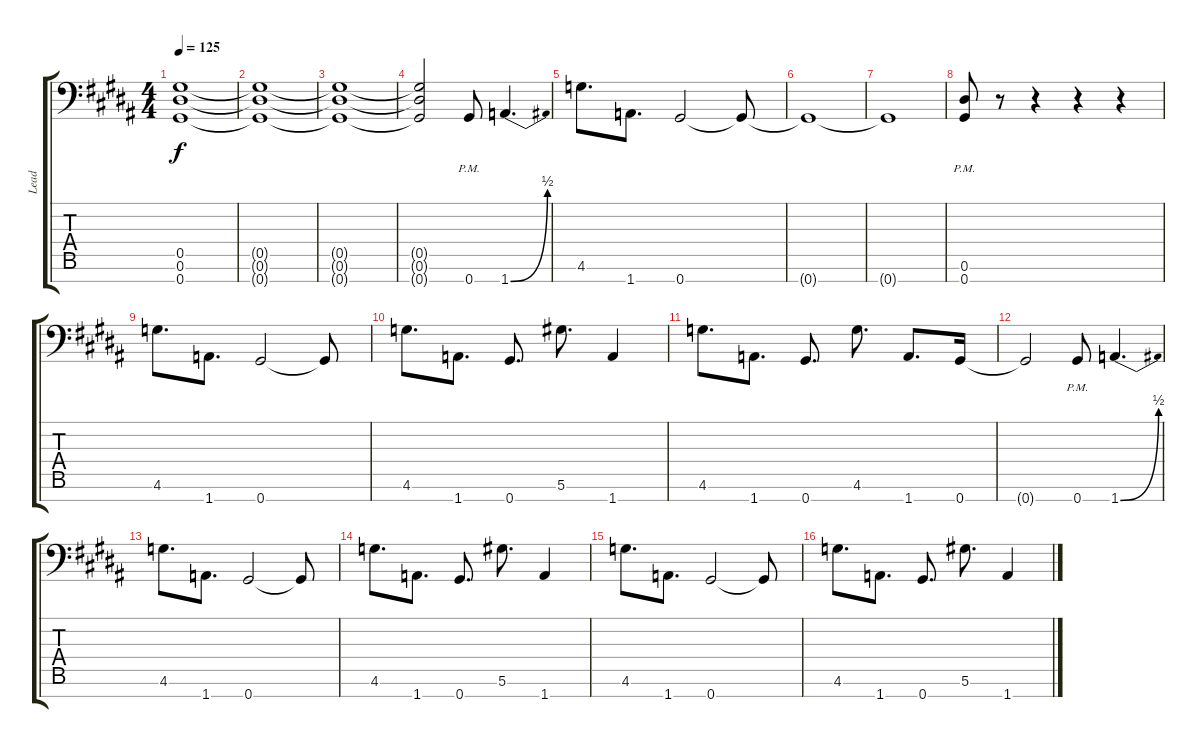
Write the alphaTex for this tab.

\track ("Lead" "Lead") {instrument distortionguitar}
\staff {score tabs}
\tuning (Eb4 Bb3 F3 Db3 Ab2 Eb2 Ab1) {hide}
\ts (4 4)
\tempo 125
\clef f4
\ks g#minor
(0.5 0.6 0.7).1{dy f} |
(0.5{t} 0.6{t} 0.7{t}).1 |
(0.5{t} 0.6{t} 0.7{t}).1 |
(0.5{t} 0.6{t} 0.7{t}).2 0.7{pm}.8 1.7{be (bend 0 0 60 2)}.4{d} |
4.6.8{d} 1.7.8{d} 0.7.2 0.7{t}.8 |
0.7{t}.1 |
0.7{t}.1 |
(0.6{pm} 0.7{pm}).8 r.8 r.4 r.4 r.4 |
4.6.8{d} 1.7.8{d} 0.7.2 0.7{t}.8 |
4.6.8{d} 1.7.8{d} 0.7.8{d} 5.6.8{d} 1.7.4 |
4.6.8{d} 1.7.8{d} 0.7.8{d} 4.6.8{d} 1.7.8{d} 0.7.16 |
0.7{t}.2 0.7{pm}.8 1.7{be (bend 0 0 60 2)}.4{d} |
4.6.8{d} 1.7.8{d} 0.7.2 0.7{t}.8 |
4.6.8{d} 1.7.8{d} 0.7.8{d} 5.6.8{d} 1.7.4 |
4.6.8{d} 1.7.8{d} 0.7.2 0.7{t}.8 |
4.6.8{d} 1.7.8{d} 0.7.8{d} 5.6.8{d} 1.7.4
